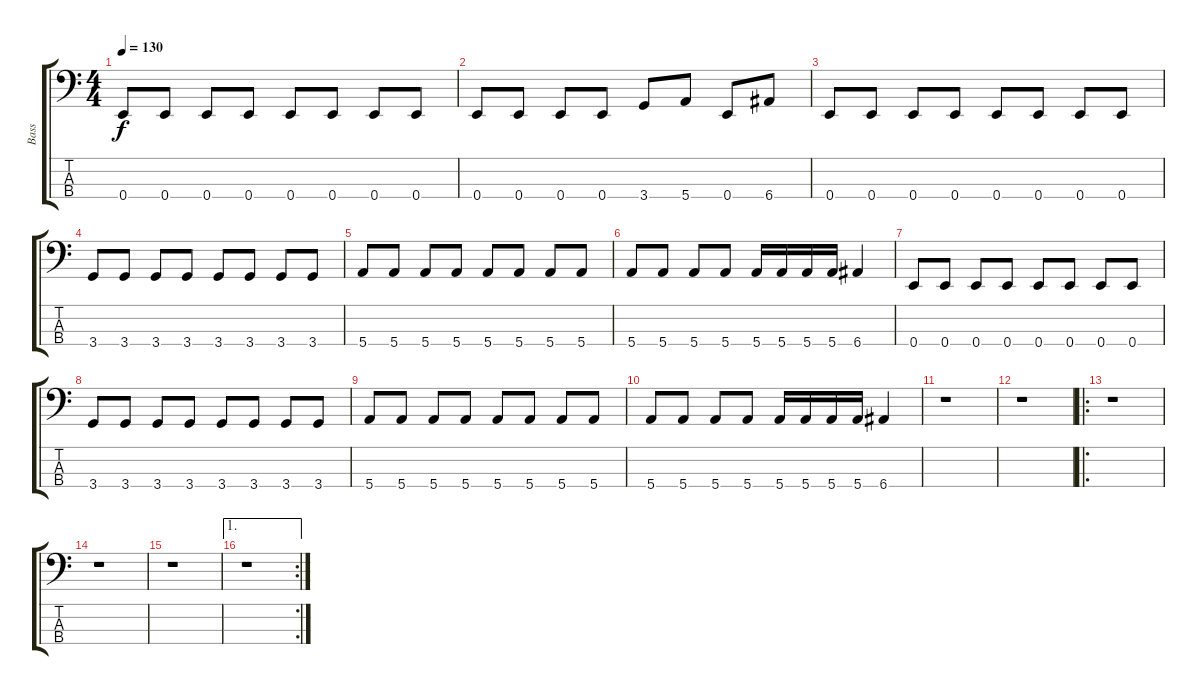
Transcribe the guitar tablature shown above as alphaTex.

\track ("Bass" "Bass") {instrument electricbassfinger}
\staff {score tabs}
\tuning (G2 D2 A1 E1) {hide}
\ts (4 4)
\tempo 130
\clef f4
\ks c
0.4.8{dy f} 0.4.8 0.4.8 0.4.8 0.4.8 0.4.8 0.4.8 0.4.8 |
0.4.8 0.4.8 0.4.8 0.4.8 3.4.8 5.4.8 0.4.8 6.4.8 |
0.4.8 0.4.8 0.4.8 0.4.8 0.4.8 0.4.8 0.4.8 0.4.8 |
3.4.8 3.4.8 3.4.8 3.4.8 3.4.8 3.4.8 3.4.8 3.4.8 |
5.4.8 5.4.8 5.4.8 5.4.8 5.4.8 5.4.8 5.4.8 5.4.8 |
5.4.8 5.4.8 5.4.8 5.4.8 5.4.16 5.4.16 5.4.16 5.4.16 6.4.4 |
0.4.8 0.4.8 0.4.8 0.4.8 0.4.8 0.4.8 0.4.8 0.4.8 |
3.4.8 3.4.8 3.4.8 3.4.8 3.4.8 3.4.8 3.4.8 3.4.8 |
5.4.8 5.4.8 5.4.8 5.4.8 5.4.8 5.4.8 5.4.8 5.4.8 |
5.4.8 5.4.8 5.4.8 5.4.8 5.4.16 5.4.16 5.4.16 5.4.16 6.4.4 |
r.1 |
r.1 |
\ro
r.1 |
r.1 |
r.1 |
\ae 1
\rc 2
r.1
